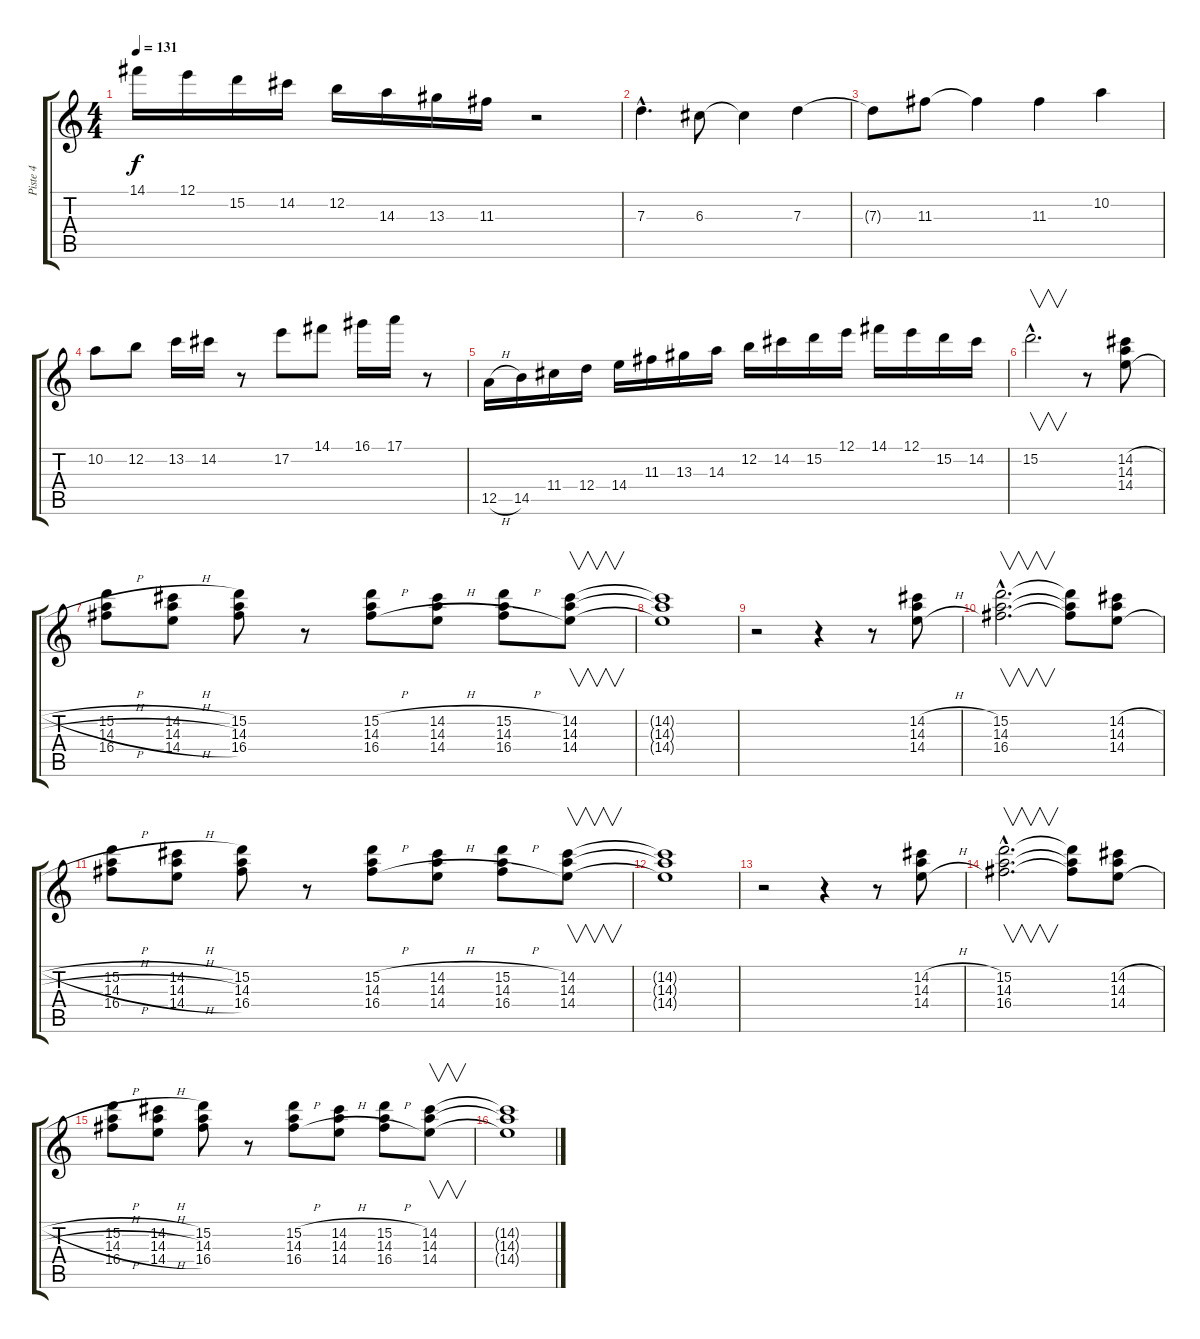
\track ("Piste 4" "Piste 4") {instrument overdrivenguitar}
\staff {score tabs}
\tuning (E4 B3 G3 D3 A2 E2) {hide}
\ts (4 4)
\tempo 131
\clef g2
\ks c
14.1.16{dy f} 12.1.16 15.2.16 14.2.16 12.2.16 14.3.16 13.3.16 11.3.16 r.2 |
7.3{hac}.4{d} 6.3.8 6.3{t}.4 7.3.4 |
7.3{t}.8 11.3.8 11.3{t}.4 11.3.4 10.2.4 |
10.2.8 12.2.8 13.2.16 14.2.16 r.8 17.2.8 14.1.8 16.1.16 17.1.16 r.8 |
12.5{h}.16 14.5.16 11.4.16 12.4.16 14.4.16 11.3.16 13.3.16 14.3.16 12.2.16 14.2.16 15.2.16 12.1.16 14.1.16 12.1.16 15.2.16 14.2.16 |
15.2{hac}.2{v d} r.8 (14.2{h} 14.3{h} 14.4{h}).8 |
(15.2{h} 14.3{h} 16.4{h}).8 (14.2{h} 14.3{h} 14.4{h}).8 (15.2 14.3 16.4).8 r.8 (15.2{h} 14.3{h} 16.4{h}).8 (14.2{h} 14.3{h} 14.4{h}).8 (15.2{h} 14.3{h} 16.4{h}).8 (14.2 14.3 14.4).8{v} |
(14.2{t} 14.3{t} 14.4{t}).1 |
r.2 r.4 r.8 (14.2{h} 14.3{h} 14.4{h}).8 |
(15.2{hac} 14.3{hac} 16.4{hac}).2{v d} (15.2{t} 14.3{t} 16.4{t}).8 (14.2{h} 14.3{h} 14.4{h}).8 |
(15.2{h} 14.3{h} 16.4{h}).8 (14.2{h} 14.3{h} 14.4{h}).8 (15.2 14.3 16.4).8 r.8 (15.2{h} 14.3{h} 16.4{h}).8 (14.2{h} 14.3{h} 14.4{h}).8 (15.2{h} 14.3{h} 16.4{h}).8 (14.2 14.3 14.4).8{v} |
(14.2{t} 14.3{t} 14.4{t}).1 |
r.2 r.4 r.8 (14.2{h} 14.3{h} 14.4{h}).8 |
(15.2{hac} 14.3{hac} 16.4{hac}).2{v d} (15.2{t} 14.3{t} 16.4{t}).8 (14.2{h} 14.3{h} 14.4{h}).8 |
(15.2{h} 14.3{h} 16.4{h}).8 (14.2{h} 14.3{h} 14.4{h}).8 (15.2 14.3 16.4).8 r.8 (15.2{h} 14.3{h} 16.4{h}).8{volume 0} (14.2{h} 14.3{h} 14.4{h}).8 (15.2{h} 14.3{h} 16.4{h}).8 (14.2 14.3 14.4).8{v} |
(14.2{t} 14.3{t} 14.4{t}).1
